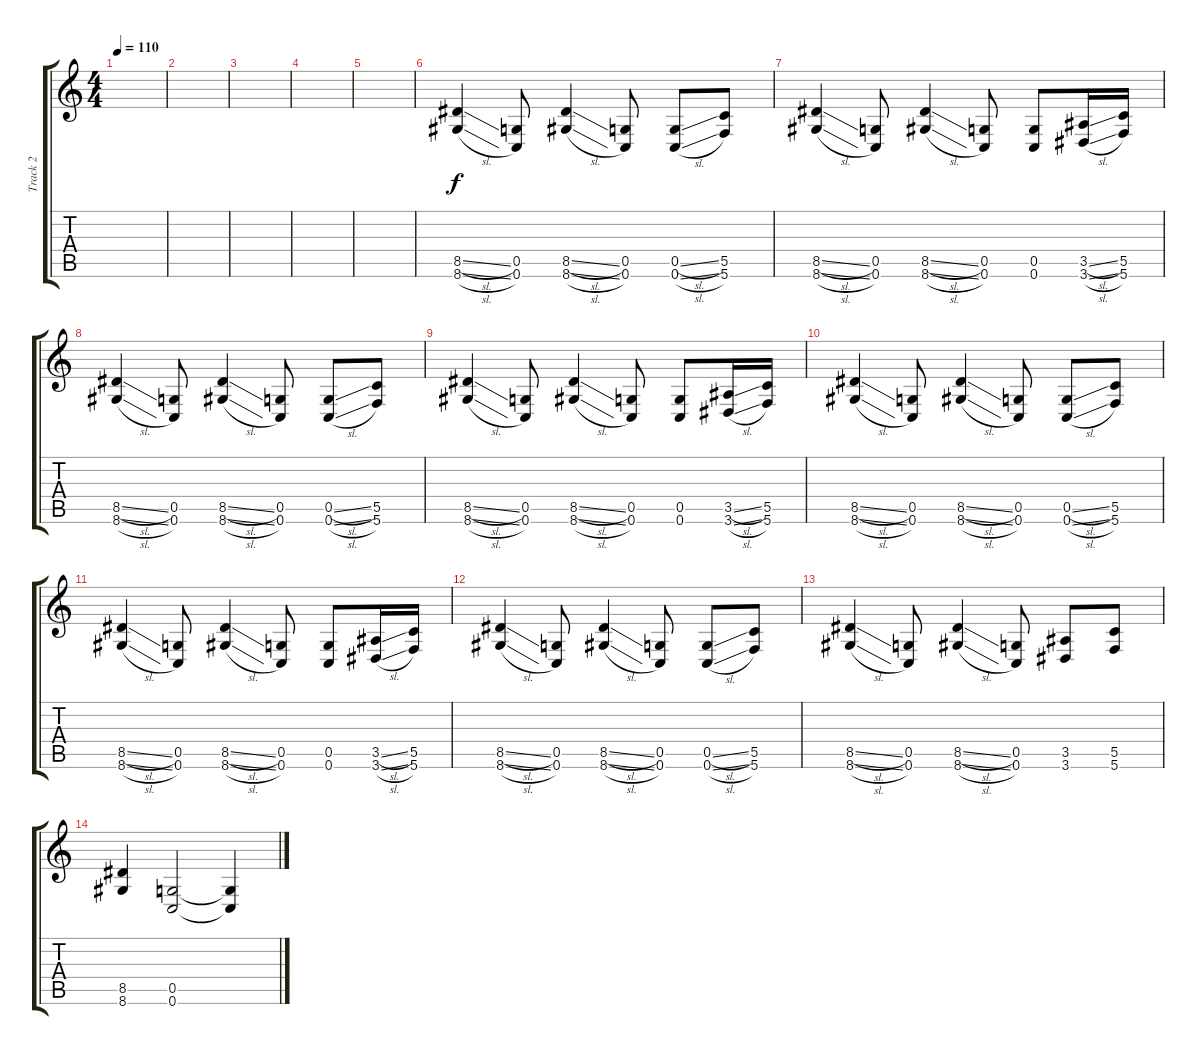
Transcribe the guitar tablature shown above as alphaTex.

\track ("Track 2" "Track 2") {instrument overdrivenguitar}
\staff {score tabs}
\tuning (D4 A3 F3 C3 G2 C2) {hide}
\ts (4 4)
\tempo 110
\clef g2
\ks c
|
|
|
|
|
(8.5{sl} 8.6{sl}).4 (0.5 0.6).8 (8.5{sl} 8.6{sl}).4 (0.5 0.6).8 (0.5{sl} 0.6{sl}).8 (5.5 5.6).8 |
(8.5{sl} 8.6{sl}).4 (0.5 0.6).8 (8.5{sl} 8.6{sl}).4 (0.5 0.6).8 (0.5 0.6).8 (3.5{sl} 3.6{sl}).16 (5.5 5.6).16 |
(8.5{sl} 8.6{sl}).4 (0.5 0.6).8 (8.5{sl} 8.6{sl}).4 (0.5 0.6).8 (0.5{sl} 0.6{sl}).8 (5.5 5.6).8 |
(8.5{sl} 8.6{sl}).4 (0.5 0.6).8 (8.5{sl} 8.6{sl}).4 (0.5 0.6).8 (0.5 0.6).8 (3.5{sl} 3.6{sl}).16 (5.5 5.6).16 |
(8.5{sl} 8.6{sl}).4 (0.5 0.6).8 (8.5{sl} 8.6{sl}).4 (0.5 0.6).8 (0.5{sl} 0.6{sl}).8 (5.5 5.6).8 |
(8.5{sl} 8.6{sl}).4 (0.5 0.6).8 (8.5{sl} 8.6{sl}).4 (0.5 0.6).8 (0.5 0.6).8 (3.5{sl} 3.6{sl}).16 (5.5 5.6).16 |
(8.5{sl} 8.6{sl}).4 (0.5 0.6).8 (8.5{sl} 8.6{sl}).4 (0.5 0.6).8 (0.5{sl} 0.6{sl}).8 (5.5 5.6).8 |
(8.5{sl} 8.6{sl}).4 (0.5 0.6).8 (8.5{sl} 8.6{sl}).4 (0.5 0.6).8 (3.5 3.6).8 (5.5 5.6).8 |
(8.5 8.6).4 (0.5 0.6).2 (0.5{t} 0.6{t}).4
